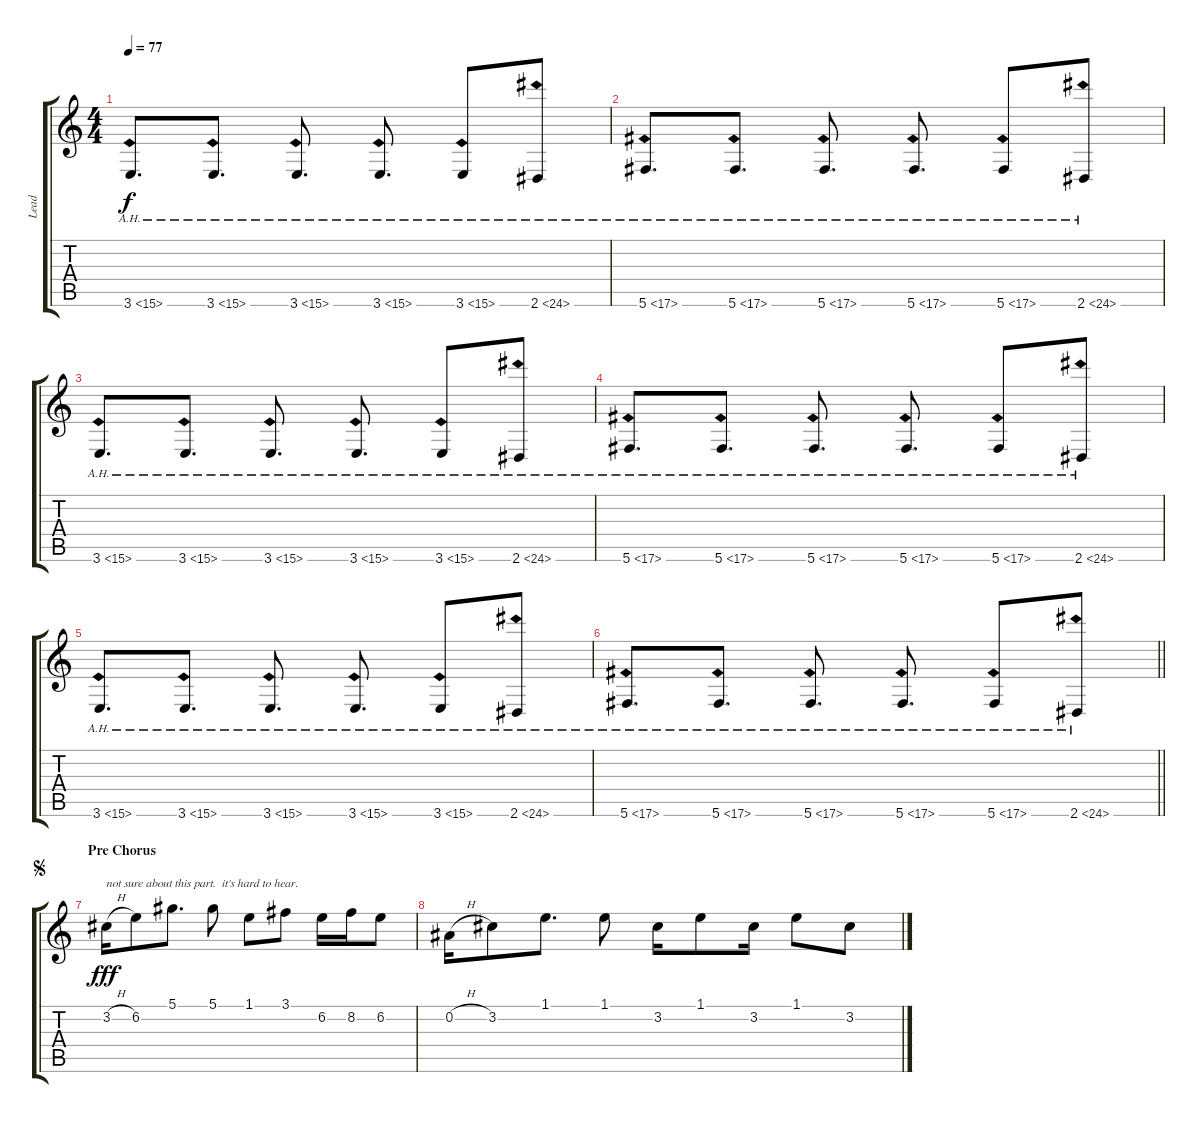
\track ("Lead" "Lead") {instrument distortionguitar}
\staff {score tabs}
\tuning (Eb4 Bb3 Gb3 Db3 Ab2 Db2) {hide}
\ts (4 4)
\tempo 77
\clef g2
\ks c
3.6{ah 12}.8{d dy f} 3.6{ah 12}.8{d} 3.6{ah 12}.8{d} 3.6{ah 12}.8{d} 3.6{ah 12}.8 2.6{ah 22}.8 |
5.6{ah 12}.8{d} 5.6{ah 12}.8{d} 5.6{ah 12}.8{d} 5.6{ah 12}.8{d} 5.6{ah 12}.8 2.6{ah 22}.8 |
3.6{ah 12}.8{d} 3.6{ah 12}.8{d} 3.6{ah 12}.8{d} 3.6{ah 12}.8{d} 3.6{ah 12}.8 2.6{ah 22}.8 |
5.6{ah 12}.8{d} 5.6{ah 12}.8{d} 5.6{ah 12}.8{d} 5.6{ah 12}.8{d} 5.6{ah 12}.8 2.6{ah 22}.8 |
3.6{ah 12}.8{d} 3.6{ah 12}.8{d} 3.6{ah 12}.8{d} 3.6{ah 12}.8{d} 3.6{ah 12}.8 2.6{ah 22}.8 |
\barLineRight lightlight
5.6{ah 12}.8{d} 5.6{ah 12}.8{d} 5.6{ah 12}.8{d} 5.6{ah 12}.8{d} 5.6{ah 12}.8 2.6{ah 22}.8 |
\section ("" "Pre Chorus")
\jump segno
3.2{h}.16{txt "not sure about this part.  it's hard to hear." dy fff volume 8 instrument overdrivenguitar} 6.2.8 5.1.8{d} 5.1.8 1.1.8 3.1.8 6.2.16 8.2.16 6.2.8 |
0.2{h}.16 3.2.8 1.1.8{d} 1.1.8 3.2.16 1.1.8 3.2.16 1.1.8 3.2.8
